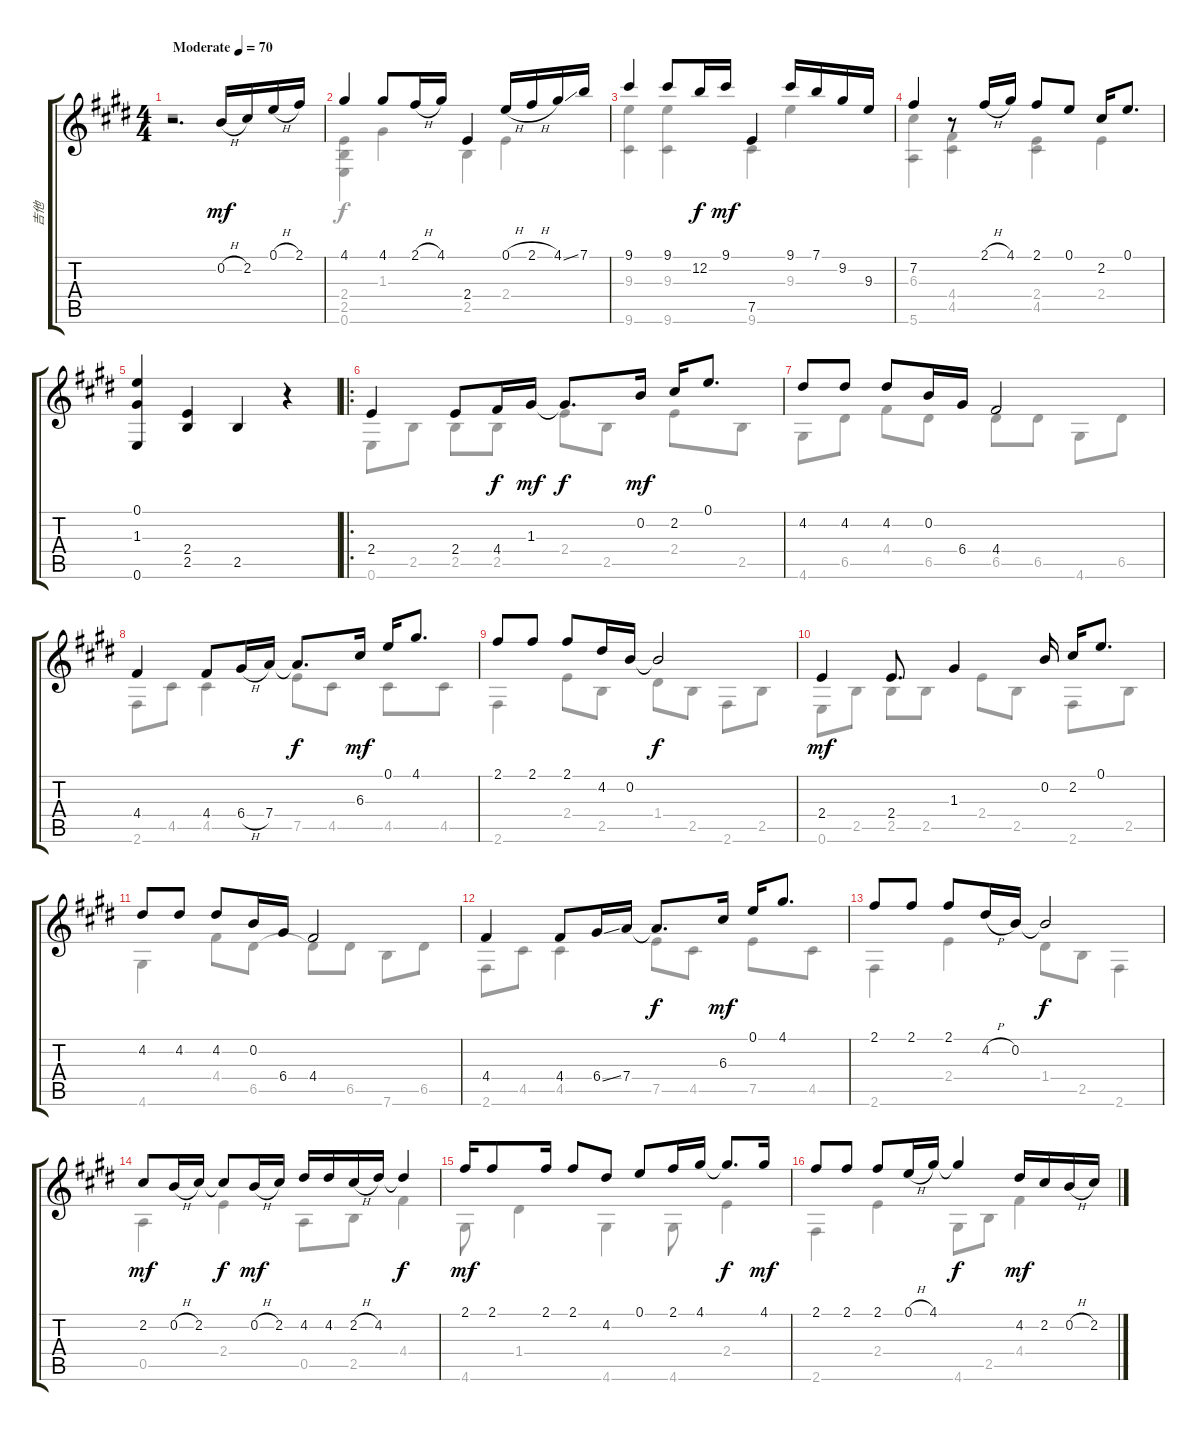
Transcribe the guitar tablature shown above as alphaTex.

\track ("吉他" "吉他") {instrument acousticguitarnylon}
\staff {score tabs}
\tuning (E4 B3 G3 D3 A2 E2) {hide}
\voice
\ts (4 4)
\tempo (70 "Moderate")
\clef g2
\ks e
r.2{d txt "" dy mf instrument acousticguitarnylon} 0.2{h}.16 2.2.16 0.1{h}.16 2.1.16 |
4.1.4 4.1.8 2.1{h}.16 4.1.16 2.4.4 0.1{h}.16 2.1{h}.16 4.1{ss}.16 7.1.16 |
9.1.4 9.1.8 12.2.16{dy f} 9.1.16{dy mf} 7.5.4 9.1.16 7.1.16 9.2.16 9.3.16 |
7.2.4 r.8 2.1{h}.16 4.1.16 2.1.8 0.1.8 2.2.16 0.1.8{d} |
(0.1 1.3 0.6).4 (2.4 2.5).4 2.5.4 r.4 |
\ro
2.4.4 2.4.8 4.4.16{dy f} 1.3.16{dy mf} 1.3{t}.8{d dy f} 0.2.16{dy mf} 2.2.16 0.1.8{d} |
4.2.8 4.2.8 4.2.8 0.2.16 6.4.16 4.4.2 |
4.4.4 4.4.8 6.4{h}.16 7.4.16 7.4{t}.8{d dy f} 6.3.16{dy mf} 0.1.16 4.1.8{d} |
2.1.8 2.1.8 2.1.8 4.2.16 0.2.16 0.2{t}.2{dy f} |
2.4.4{dy mf} 2.4.8{d} 1.3.4 0.2.16 2.2.16 0.1.8{d} |
4.2.8 4.2.8 4.2.8 0.2.16 6.4.16 4.4.2 |
4.4.4 4.4.8 6.4{ss}.16 7.4.16 7.4{t}.8{d dy f} 6.3.16{dy mf} 0.1.16 4.1.8{d} |
2.1.8 2.1.8 2.1.8 4.2{h}.16 0.2.16 0.2{t}.2{dy f} |
2.2.8{dy mf} 0.2{h}.16 2.2.16 2.2{t}.8{dy f} 0.2{h}.16{dy mf} 2.2.16 4.2.16 4.2.16 2.2{h}.16 4.2.16 4.2{t}.4{dy f} |
2.1.16{dy mf} 2.1.8 2.1.16 2.1.8 4.2.8 0.1.8 2.1.16 4.1.16 4.1{t}.8{d dy f} 4.1.16{dy mf} |
2.1.8 2.1.8 2.1.8 0.1{h}.16 4.1.16 4.1{t}.4{dy f} 4.2.16{dy mf} 2.2.16 0.2{h}.16 2.2.16
\voice
\clef g2
\ottava regular
\simile none
\ks e
r.1{dy f} |
(2.4 2.5 0.6).4 1.3.4 2.5.4 2.4.4 |
(9.3 9.6).4 (9.3 9.6).4 9.6.4 9.3.4 |
(6.3 5.6).4 (4.4 4.5).4 (2.4 4.5).4 2.4.4 |
|
0.6.8 2.5.8 2.5.8 2.5.8 2.4.8 2.5.8 2.4.8 2.5.8 |
4.6.8 6.5.8 4.4.8 6.5.8 6.5.8 6.5.8 4.6.8 6.5.8 |
2.6.8 4.5.8 4.5.4 7.5.8 4.5.8 4.5.8 4.5.8 |
2.6.4 2.4.8 2.5.8 1.4.8 2.5.8 2.6.8 2.5.8 |
0.6.8 2.5.8 2.5.8 2.5.8 2.4.8 2.5.8 2.6.8 2.5.8 |
4.6.4 4.4.8 6.5.8 6.5{t}.8 6.5.8 7.6.8 6.5.8 |
2.6.8 4.5.8 4.5.4 7.5.8 4.5.8 7.5.8 4.5.8 |
2.6.4 2.4.4 1.4.8 2.5.8 2.6.4 |
0.5.4 2.4.4 0.5.8 2.5.8 4.4.4 |
4.6.8 1.4.4 4.6.4 4.6.8 2.4.4 |
2.6.4 2.4.4 4.6.8 2.5.8 4.4.4
